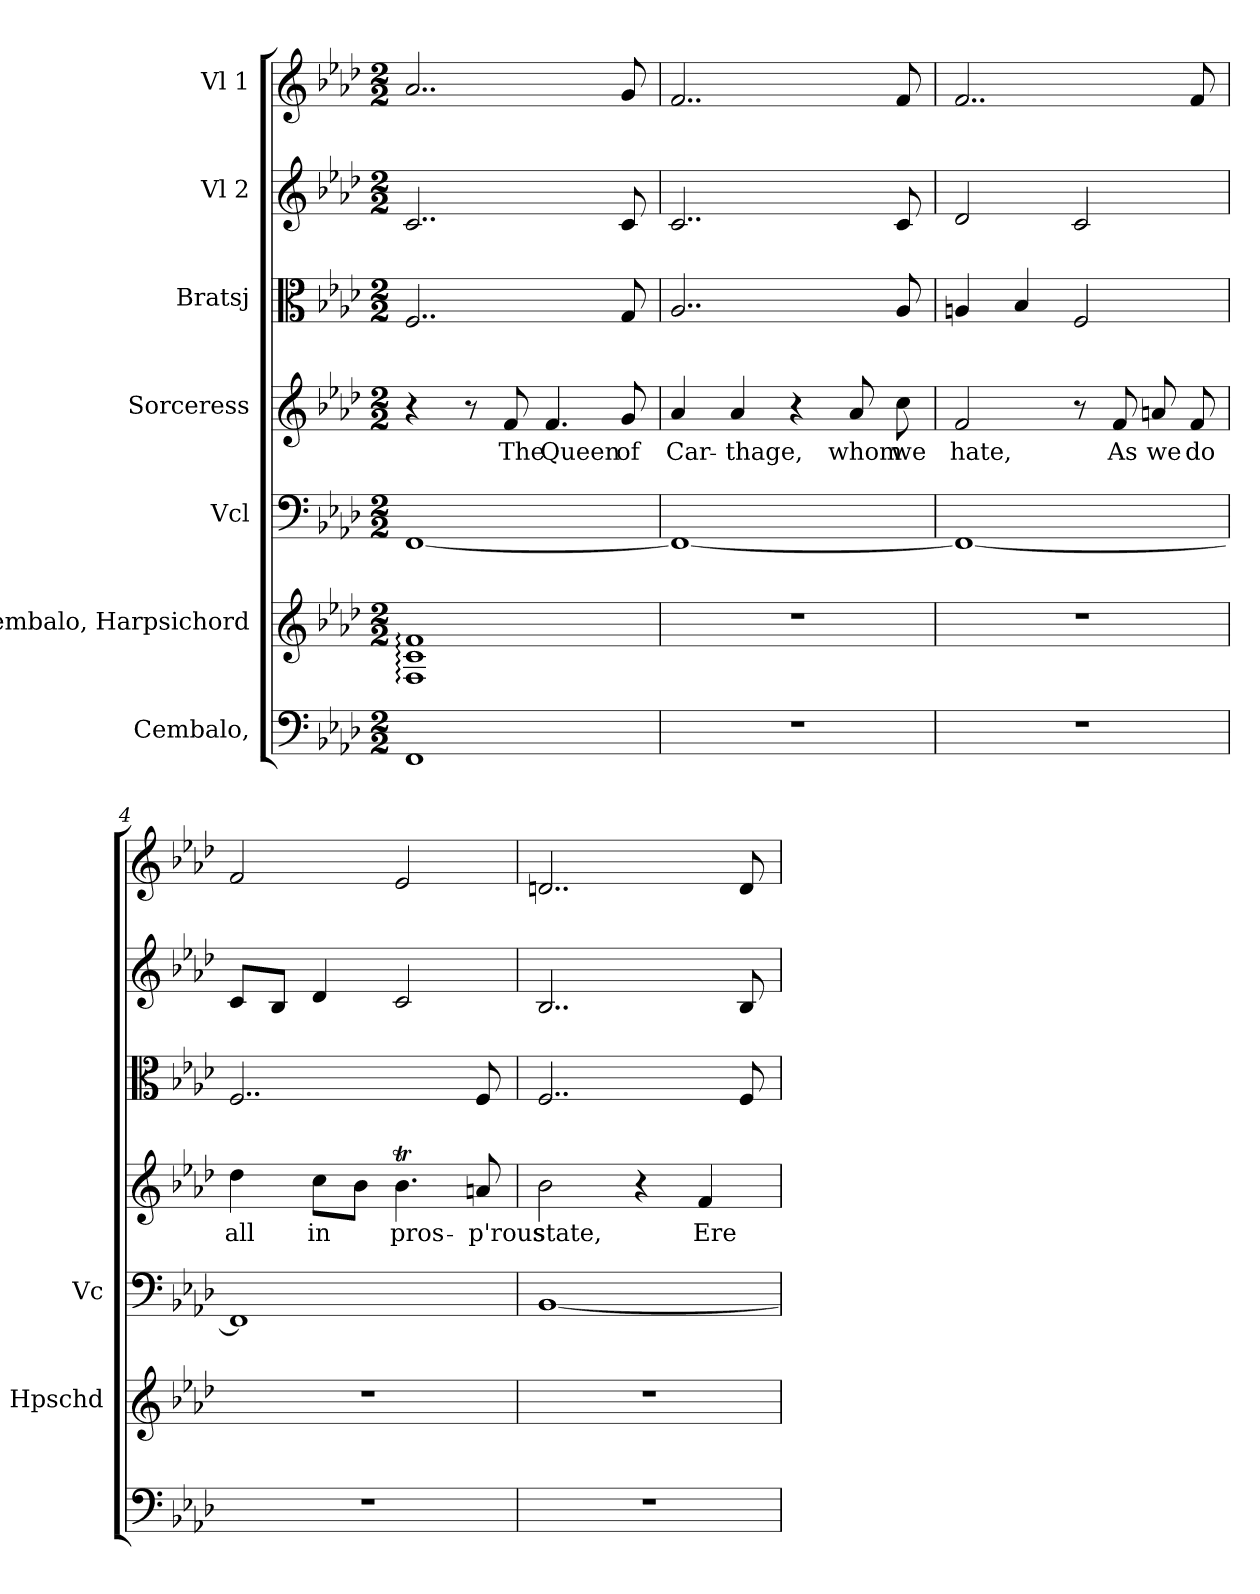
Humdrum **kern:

**kern	**kern	**kern	**kern	**text	**kern	**kern	**kern
*part7	*part6	*part5	*part4	*part4	*part3	*part2	*part1
*staff7	*staff6	*staff5	*staff4	*staff4	*staff3	*staff2	*staff1
*I"Cembalo,	*I"Cembalo, Harpsichord	*I"Vcl	*I"Sorceress	*	*I"Bratsj	*I"Vl 2	*I"Vl 1
*	*I'Hpschd	*I'Vc	*	*	*	*	*
*clefF4	*clefG2	*clefF4	*clefG2	*	*clefC3	*clefG2	*clefG2
*k[b-e-a-d-]	*k[b-e-a-d-]	*k[b-e-a-d-]	*k[b-e-a-d-]	*	*k[b-e-a-d-]	*k[b-e-a-d-]	*k[b-e-a-d-]
*M2/2	*M2/2	*M2/2	*M2/2	*	*M2/2	*M2/2	*M2/2
*MM130	*MM130	*MM130	*MM130	*	*MM130	*MM130	*MM130
=1	=1	=1	=1	=1	=1	=1	=1
1FF	1F: 1c: 1f:	[1FF	4r	.	2..F/	2..c/	2..a-/
.	.	.	8r	.	.	.	.
!	!	!	!	!LO:LY:b	!	!	!
.	.	.	8f/	The	.	.	.
!	!	!	!	!LO:LY:b	!	!	!
.	.	.	4.f/	Queen	.	.	.
!	!	!	!	!LO:LY:b	!	!	!
.	.	.	8g/	of	8G/	8c/	8g/
=2	=2	=2	=2	=2	=2	=2	=2
!	!	!	!	!LO:LY:b	!	!	!
1r	1r	1FF_	4a-/	Car-	2..A-/	2..c/	2..f/
!	!	!	!	!LO:LY:b	!	!	!
.	.	.	4a-/	-thage,	.	.	.
.	.	.	4r	.	.	.	.
!	!	!	!	!LO:LY:b	!	!	!
.	.	.	8a-/	whom	.	.	.
!	!	!	!	!LO:LY:b	!	!	!
.	.	.	8cc\	we	8A-/	8c/	8f/
=3	=3	=3	=3	=3	=3	=3	=3
!	!	!	!	!LO:LY:b	!	!	!
1r	1r	1FF_	2f/	hate,	4An/	2d-/	2..f/
.	.	.	.	.	4B-/	.	.
.	.	.	8r	.	2F/	2c/	.
!	!	!	!	!LO:LY:b	!	!	!
.	.	.	8f/	As	.	.	.
!	!	!	!	!LO:LY:b	!	!	!
.	.	.	8an/	we	.	.	.
!	!	!	!	!LO:LY:b	!	!	!
.	.	.	8f/	do	.	.	8f/
!!LO:LB:g=z
=4	=4	=4	=4	=4	=4	=4	=4
!	!	!	!	!LO:LY:b	!	!	!
1r	1r	1FF]	4dd-\	all	2..F/	8c/L	2f/
.	.	.	.	.	.	8B-/J	.
!	!	!	!	!LO:LY:b	!	!	!
.	.	.	8cc\L	in	.	4d-/	.
.	.	.	8b-\J	.	.	.	.
!	!	!	!	!LO:LY:b	!	!	!
.	.	.	4.b-T\	pros-	.	2c/	2e-/
!	!	!	!	!LO:LY:b	!	!	!
.	.	.	8an/	-p'rous	8F/	.	.
=5	=5	=5	=5	=5	=5	=5	=5
!	!	!	!	!LO:LY:b	!	!	!
1r	1r	[1BB-	2b-\	state,	2..F/	2..B-/	2..dn/
.	.	.	4r	.	.	.	.
!	!	!	!	!LO:LY:b	!	!	!
.	.	.	4f/	Ere	.	.	.
.	.	.	.	.	8F/	8B-/	8d/
=	=	=	=	=	=	=	=
*-	*-	*-	*-	*-	*-	*-	*-
